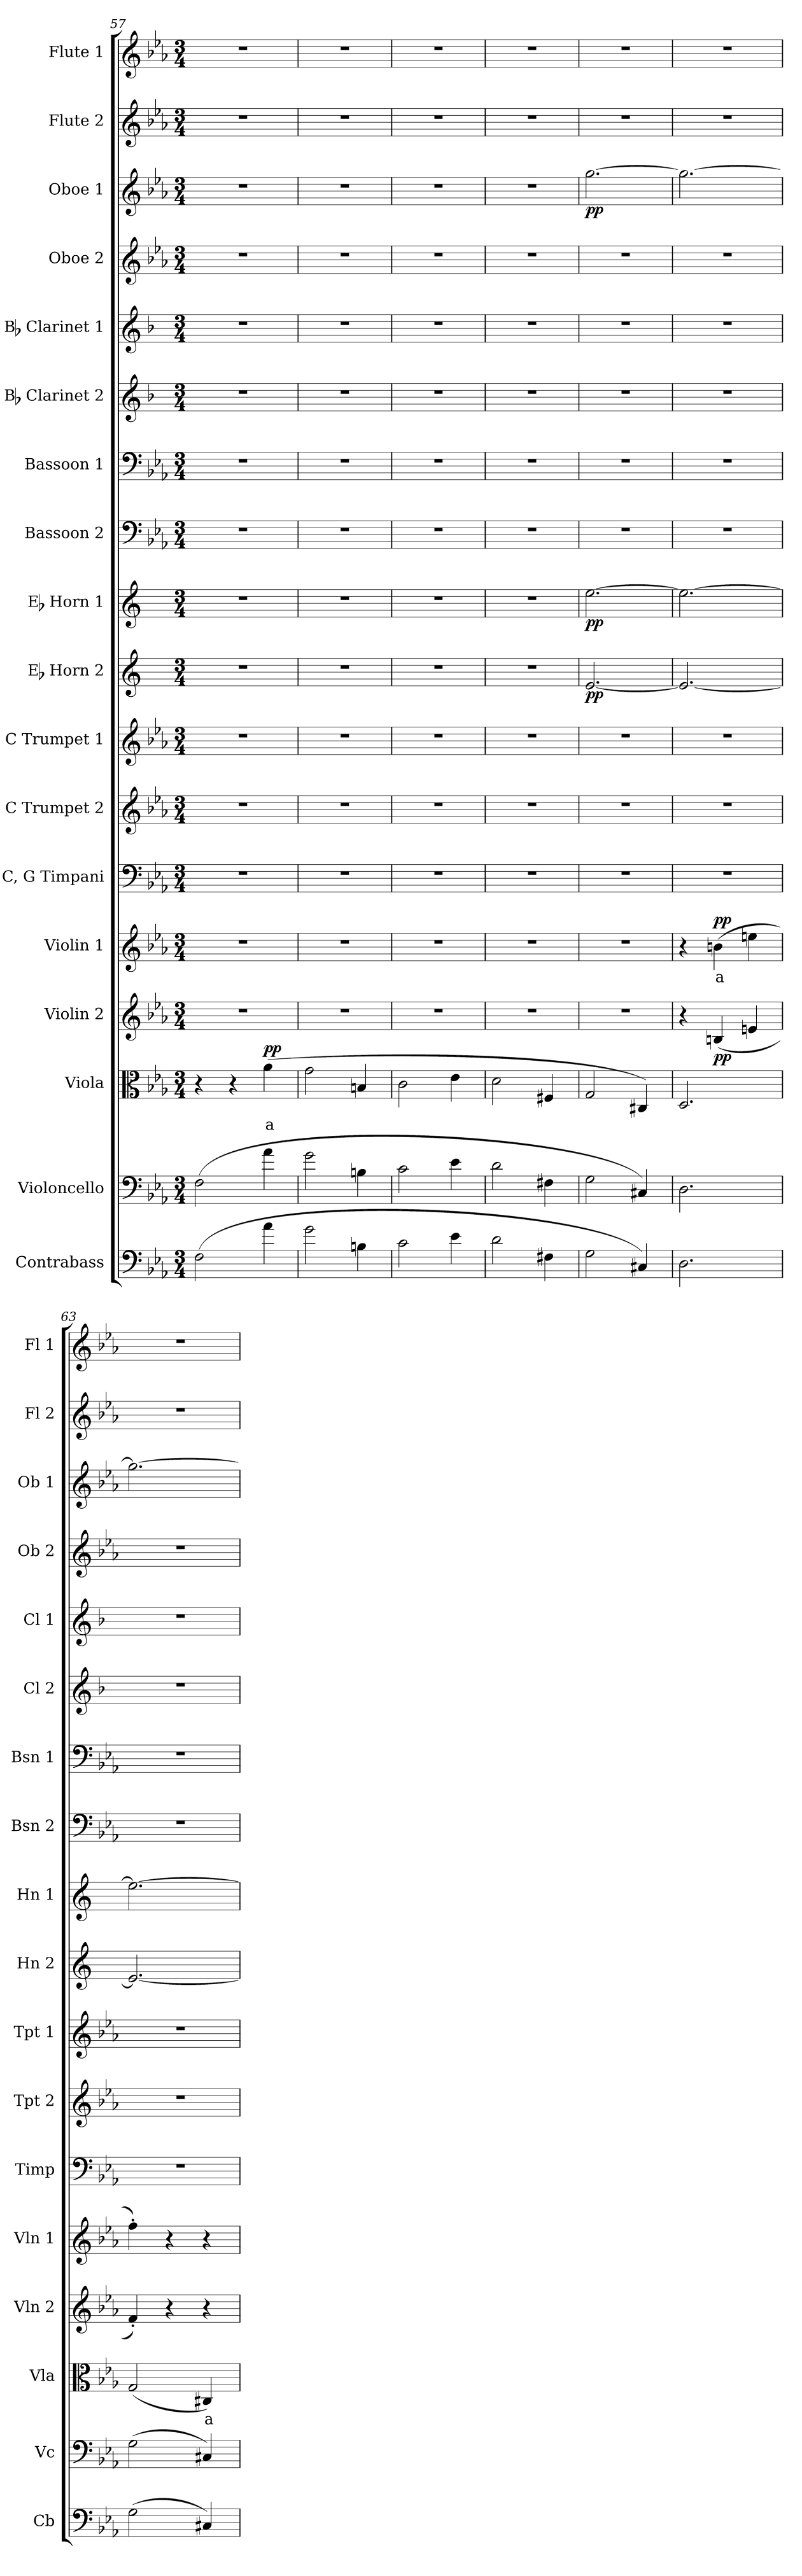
**kern	**kern	**kern	**text	**dynam	**kern	**dynam	**kern	**text	**dynam	**kern	**kern	**kern	**kern	**dynam	**kern	**dynam	**kern	**kern	**kern	**kern	**kern	**kern	**dynam	**kern	**kern
*part18	*part17	*part16	*part16	*part16	*part15	*part15	*part14	*part14	*part14	*part13	*part12	*part11	*part10	*part10	*part9	*part9	*part8	*part7	*part6	*part5	*part4	*part3	*part3	*part2	*part1
*staff18	*staff17	*staff16	*staff16	*staff16	*staff15	*staff15	*staff14	*staff14	*staff14	*staff13	*staff12	*staff11	*staff10	*staff10	*staff9	*staff9	*staff8	*staff7	*staff6	*staff5	*staff4	*staff3	*staff3	*staff2	*staff1
*I"Contrabass	*I"Violoncello	*I"Viola	*	*	*I"Violin 2	*	*I"Violin 1	*	*	*I"C, G Timpani	*I"C Trumpet 2	*I"C Trumpet 1	*I"Eb Horn 2	*	*I"Eb Horn 1	*	*I"Bassoon 2	*I"Bassoon 1	*I"Bb Clarinet 2	*I"Bb Clarinet 1	*I"Oboe 2	*I"Oboe 1	*	*I"Flute 2	*I"Flute 1
*I'Cb	*I'Vc	*I'Vla	*	*	*I'Vln 2	*	*I'Vln 1	*	*	*I'Timp	*I'Tpt 2	*I'Tpt 1	*I'Hn 2	*	*I'Hn 1	*	*I'Bsn 2	*I'Bsn 1	*I'Cl 2	*I'Cl 1	*I'Ob 2	*I'Ob 1	*	*I'Fl 2	*I'Fl 1
*clefF4	*clefF4	*clefC3	*	*	*clefG2	*	*clefG2	*	*	*clefF4	*clefG2	*clefG2	*clefG2	*	*clefG2	*	*clefF4	*clefF4	*clefG2	*clefG2	*clefG2	*clefG2	*	*clefG2	*clefG2
*ITrd7c12	*	*	*	*	*	*	*	*	*	*	*	*	*ITrd5c9	*	*ITrd5c9	*	*	*	*ITrd1c2	*ITrd1c2	*	*	*	*	*
*k[b-e-a-]	*k[b-e-a-]	*k[b-e-a-]	*	*	*k[b-e-a-]	*	*k[b-e-a-]	*	*	*k[b-e-a-]	*k[b-e-a-]	*k[b-e-a-]	*k[b-e-a-]	*	*k[b-e-a-]	*	*k[b-e-a-]	*k[b-e-a-]	*k[b-e-a-]	*k[b-e-a-]	*k[b-e-a-]	*k[b-e-a-]	*	*k[b-e-a-]	*k[b-e-a-]
*M3/4	*M3/4	*M3/4	*	*	*M3/4	*	*M3/4	*	*	*M3/4	*M3/4	*M3/4	*M3/4	*	*M3/4	*	*M3/4	*M3/4	*M3/4	*M3/4	*M3/4	*M3/4	*	*M3/4	*M3/4
=57	=57	=57	=57	=57	=57	=57	=57	=57	=57	=57	=57	=57	=57	=57	=57	=57	=57	=57	=57	=57	=57	=57	=57	=57	=57
(2FF\	(2F\	4r	.	.	2.r	.	2.r	.	.	2.r	2.r	2.r	2.r	.	2.r	.	2.r	2.r	2.r	2.r	2.r	2.r	.	2.r	2.r
.	.	4r	.	.	.	.	.	.	.	.	.	.	.	.	.	.	.	.	.	.	.	.	.	.	.
!	!	!	!LO:LY:b:color=#FF0000	!LO:DY:b	!	!	!	!	!	!	!	!	!	!	!	!	!	!	!	!	!	!	!	!	!
4A-\	4a-\	(4a-\	a	pp	.	.	.	.	.	.	.	.	.	.	.	.	.	.	.	.	.	.	.	.	.
=58	=58	=58	=58	=58	=58	=58	=58	=58	=58	=58	=58	=58	=58	=58	=58	=58	=58	=58	=58	=58	=58	=58	=58	=58	=58
2G\	2g\	2g\	.	.	2.r	.	2.r	.	.	2.r	2.r	2.r	2.r	.	2.r	.	2.r	2.r	2.r	2.r	2.r	2.r	.	2.r	2.r
4BBn\	4Bn\	4Bn/	.	.	.	.	.	.	.	.	.	.	.	.	.	.	.	.	.	.	.	.	.	.	.
=59	=59	=59	=59	=59	=59	=59	=59	=59	=59	=59	=59	=59	=59	=59	=59	=59	=59	=59	=59	=59	=59	=59	=59	=59	=59
2C\	2c\	2c\	.	.	2.r	.	2.r	.	.	2.r	2.r	2.r	2.r	.	2.r	.	2.r	2.r	2.r	2.r	2.r	2.r	.	2.r	2.r
4E-\	4e-\	4e-\	.	.	.	.	.	.	.	.	.	.	.	.	.	.	.	.	.	.	.	.	.	.	.
!!LO:PB:g=z
=60	=60	=60	=60	=60	=60	=60	=60	=60	=60	=60	=60	=60	=60	=60	=60	=60	=60	=60	=60	=60	=60	=60	=60	=60	=60
2D\	2d\	2d\	.	.	2.r	.	2.r	.	.	2.r	2.r	2.r	2.r	.	2.r	.	2.r	2.r	2.r	2.r	2.r	2.r	.	2.r	2.r
4FF#X\	4F#X\	4F#X/	.	.	.	.	.	.	.	.	.	.	.	.	.	.	.	.	.	.	.	.	.	.	.
=61	=61	=61	=61	=61	=61	=61	=61	=61	=61	=61	=61	=61	=61	=61	=61	=61	=61	=61	=61	=61	=61	=61	=61	=61	=61
!	!	!	!	!	!	!	!	!	!	!	!	!	!	!LO:DY:b	!	!LO:DY:b	!	!	!	!	!	!	!LO:DY:b	!	!
2GG\	2G\	2G/	.	.	2.r	.	2.r	.	.	2.r	2.r	2.r	[2.G/	pp	[2.g\	pp	2.r	2.r	2.r	2.r	2.r	[2.gg\	pp	2.r	2.r
4CC#X/)	4C#X/)	4C#X/)	.	.	.	.	.	.	.	.	.	.	.	.	.	.	.	.	.	.	.	.	.	.	.
=62	=62	=62	=62	=62	=62	=62	=62	=62	=62	=62	=62	=62	=62	=62	=62	=62	=62	=62	=62	=62	=62	=62	=62	=62	=62
2.DD\	2.D\	2.D/	.	.	4r	.	4r	.	.	2.r	2.r	2.r	2.G/_	.	2.g\_	.	2.r	2.r	2.r	2.r	2.r	2.gg\_	.	2.r	2.r
!	!	!	!	!	!	!LO:DY:b	!	!LO:LY:b:color=#FF0000	!LO:DY:b	!	!	!	!	!	!	!	!	!	!	!	!	!	!	!	!
.	.	.	.	.	(4Bn/	pp	(4bn\	a	pp	.	.	.	.	.	.	.	.	.	.	.	.	.	.	.	.
.	.	.	.	.	4en/	.	4een\	.	.	.	.	.	.	.	.	.	.	.	.	.	.	.	.	.	.
=63	=63	=63	=63	=63	=63	=63	=63	=63	=63	=63	=63	=63	=63	=63	=63	=63	=63	=63	=63	=63	=63	=63	=63	=63	=63
(2GG\	(2G\	(2G/	.	.	4f'/)	.	4ff'\)	.	.	2.r	2.r	2.r	2.G/_	.	2.g\_	.	2.r	2.r	2.r	2.r	2.r	2.gg\_	.	2.r	2.r
.	.	.	.	.	4r	.	4r	.	.	.	.	.	.	.	.	.	.	.	.	.	.	.	.	.	.
!	!	!	!LO:LY:b:color=#FF0000	!	!	!	!	!	!	!	!	!	!	!	!	!	!	!	!	!	!	!	!	!	!
4CC#X/)	4C#X/)	4C#X/)	a	.	4r	.	4r	.	.	.	.	.	.	.	.	.	.	.	.	.	.	.	.	.	.
=	=	=	=	=	=	=	=	=	=	=	=	=	=	=	=	=	=	=	=	=	=	=	=	=	=
*-	*-	*-	*-	*-	*-	*-	*-	*-	*-	*-	*-	*-	*-	*-	*-	*-	*-	*-	*-	*-	*-	*-	*-	*-	*-
